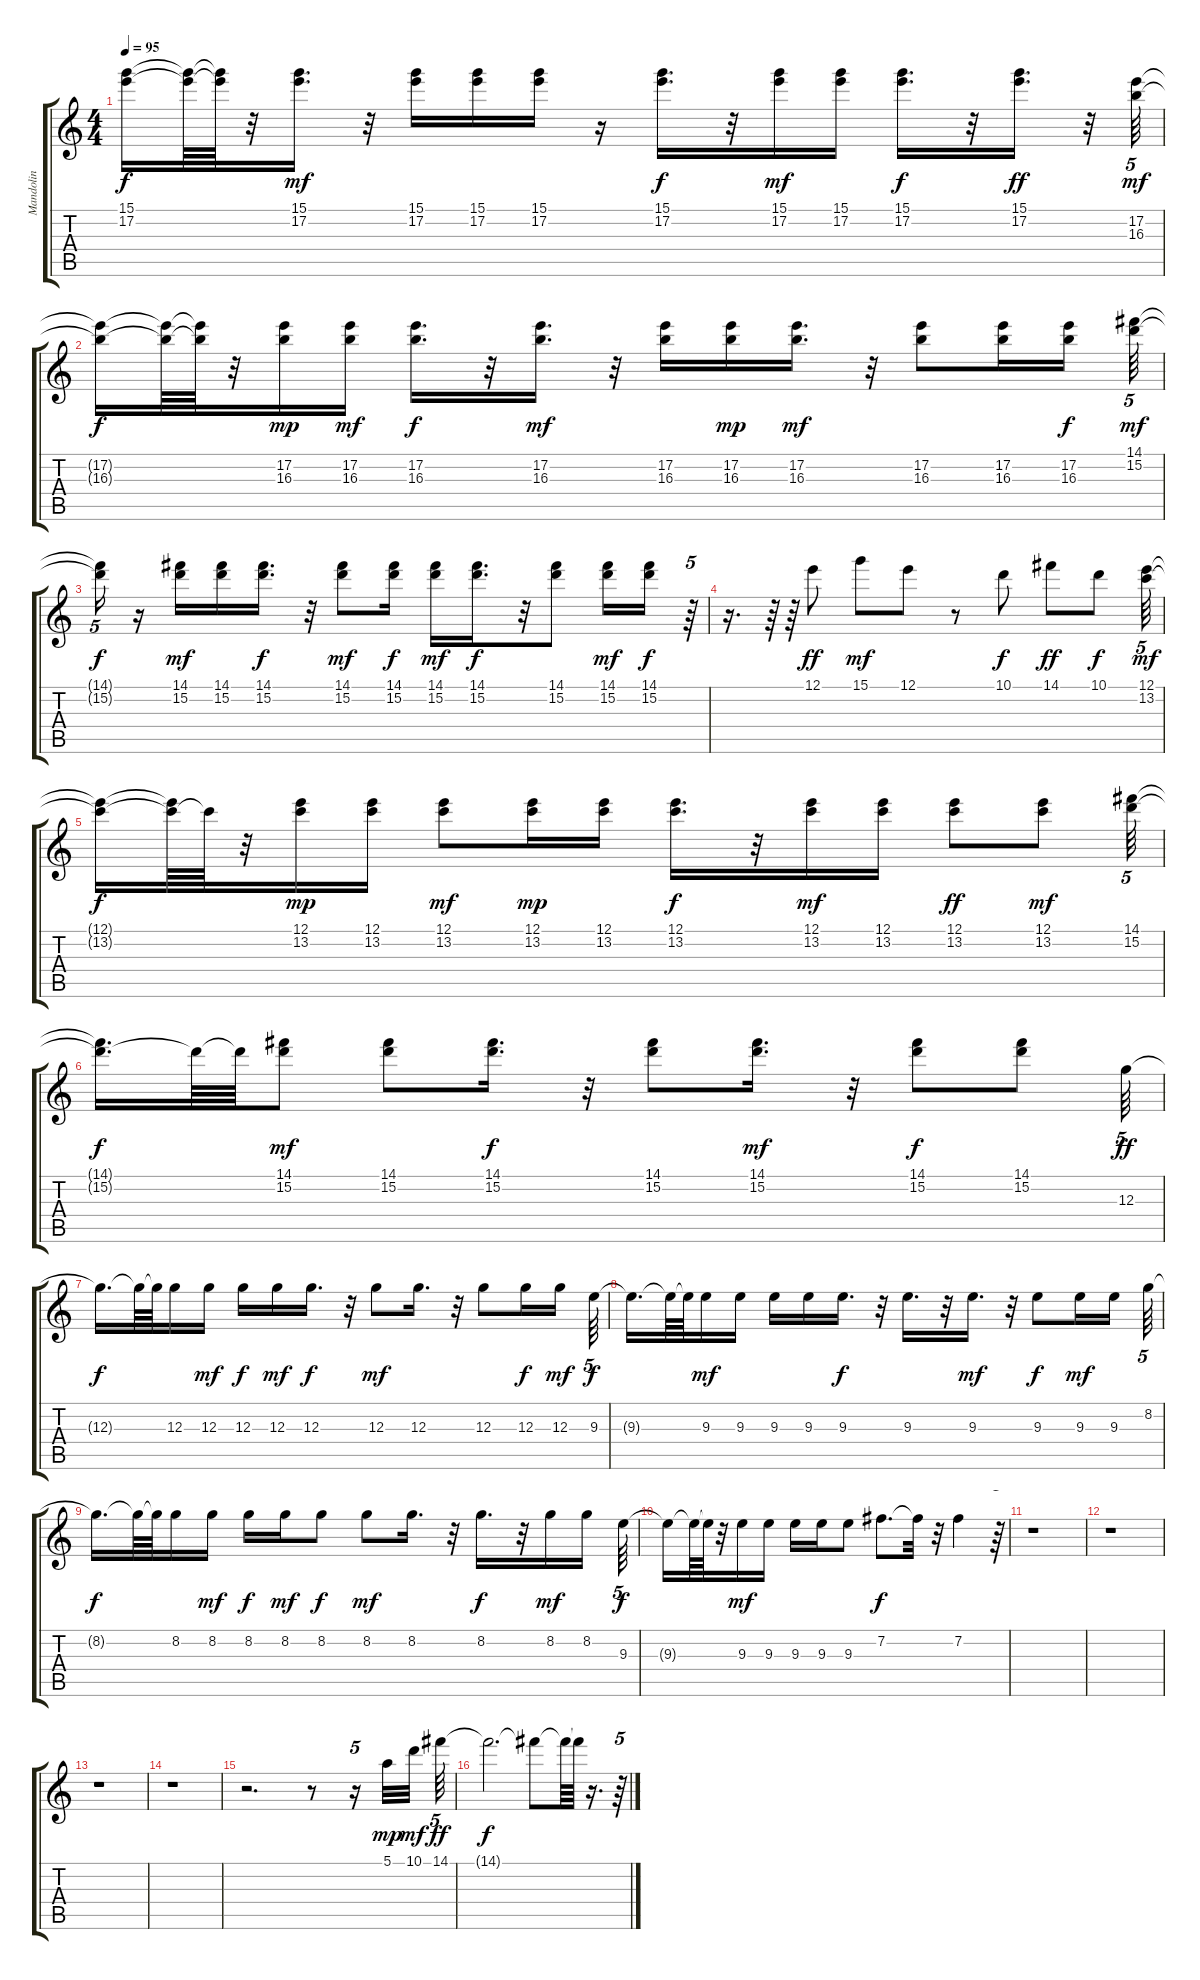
\track ("Mandolin" "Mandolin") {instrument acousticguitarsteel}
\staff {score tabs}
\tuning (E4 B3 G3 D3 A2 E2) {hide}
\ts (4 4)
\tempo 95
\clef g2
\ks c
(15.1{t} 17.2{t}).16{dy f} (15.1{t} 17.2{t}).64 (15.1{t} 17.2{t}).64 r.32 (15.1 17.2).16{d dy mf} r.32 (15.1 17.2).16 (15.1 17.2).16 (15.1 17.2).16 r.16 (15.1 17.2).16{d dy f} r.32 (15.1 17.2).16{dy mf} (15.1 17.2).16 (15.1 17.2).16{d dy f} r.32 (15.1 17.2).16{d dy ff} r.32 (17.2 16.3).64{tu (5 4) dy mf} |
(17.2{t} 16.3{t}).16{dy f} (17.2{t} 16.3{t}).64 (17.2{t} 16.3{t}).64 r.32 (17.2 16.3).16{dy mp} (17.2 16.3).16{dy mf} (17.2 16.3).16{d dy f} r.32 (17.2 16.3).16{d dy mf} r.32 (17.2 16.3).16 (17.2 16.3).16{dy mp} (17.2 16.3).16{d dy mf} r.32 (17.2 16.3).8 (17.2 16.3).16 (17.2 16.3).16{dy f} (14.1 15.2).64{tu (5 4) dy mf} |
(14.1{t} 15.2{t}).16{tu (5 4) dy f} r.16 (14.1 15.2).16{dy mf} (14.1 15.2).16 (14.1 15.2).16{d dy f} r.32 (14.1 15.2).8{dy mf} (14.1 15.2).16{dy f} (14.1 15.2).16{dy mf} (14.1 15.2).16{d dy f} r.32 (14.1 15.2).8 (14.1 15.2).16{dy mf} (14.1 15.2).16{dy f} r.64{tu (5 4)} |
r.16{d} r.64 r.64 12.1.8{dy ff} 15.1.8{dy mf} 12.1.8 r.8 10.1.8{dy f} 14.1.8{dy ff} 10.1.8{dy f} (12.1 13.2).64{tu (5 4) dy mf} |
(12.1{t} 13.2{t}).16{dy f} (12.1{t} 13.2{t}).64 13.2{t}.64 r.32 (12.1 13.2).16{dy mp} (12.1 13.2).16 (12.1 13.2).8{dy mf} (12.1 13.2).16{dy mp} (12.1 13.2).16 (12.1 13.2).16{d dy f} r.32 (12.1 13.2).16{dy mf} (12.1 13.2).16 (12.1 13.2).8{dy ff} (12.1 13.2).8{dy mf} (14.1 15.2).64{tu (5 4)} |
(14.1{t} 15.2{t}).16{d dy f} 15.2{t}.64 15.2{t}.64 (14.1 15.2).8{dy mf} (14.1 15.2).8 (14.1 15.2).16{d dy f} r.32 (14.1 15.2).8 (14.1 15.2).16{d dy mf} r.32 (14.1 15.2).8{dy f} (14.1 15.2).8 12.3.64{tu (5 4) dy ff} |
12.3{t}.16{d dy f} 12.3{t}.64 12.3{t}.64 12.3.16 12.3.16{dy mf} 12.3.16{dy f} 12.3.16{dy mf} 12.3.16{d dy f} r.32 12.3.8{dy mf} 12.3.16{d} r.32 12.3.8 12.3.16{dy f} 12.3.16{dy mf} 9.3.64{tu (5 4) dy f} |
9.3{t}.16{d} 9.3{t}.64 9.3{t}.64 9.3.16{dy mf} 9.3.16 9.3.16 9.3.16 9.3.16{d dy f} r.32 9.3.16{d} r.32 9.3.16{d dy mf} r.32 9.3.8{dy f} 9.3.16{dy mf} 9.3.16 8.2.64{tu (5 4)} |
8.2{t}.16{d dy f} 8.2{t}.64 8.2{t}.64 8.2.16 8.2.16{dy mf} 8.2.16{dy f} 8.2.16{dy mf} 8.2.8{dy f} 8.2.8{dy mf} 8.2.16{d} r.32 8.2.16{d dy f} r.32 8.2.16{dy mf} 8.2.16 9.3.64{tu (5 4) dy f} |
9.3{t}.16 9.3{t}.64 9.3{t}.64 r.32 9.3.16{dy mf} 9.3.16 9.3.16 9.3.16 9.3.8 7.2.8{d dy f} 7.2{t}.32 r.32 7.2.4 r.64{tu (5 4)} |
r.1 |
r.1 |
r.1 |
r.1 |
r.2{d} r.8 r.16{tu (5 4)} 5.1.32{dy mp} 10.1.32{dy mf} 14.1.64{tu (5 4) dy ff} |
14.1{t}.2{d dy f} 14.1{t}.8 14.1{t}.64 14.1{t}.64 r.16{d} r.64{tu (5 4)}
